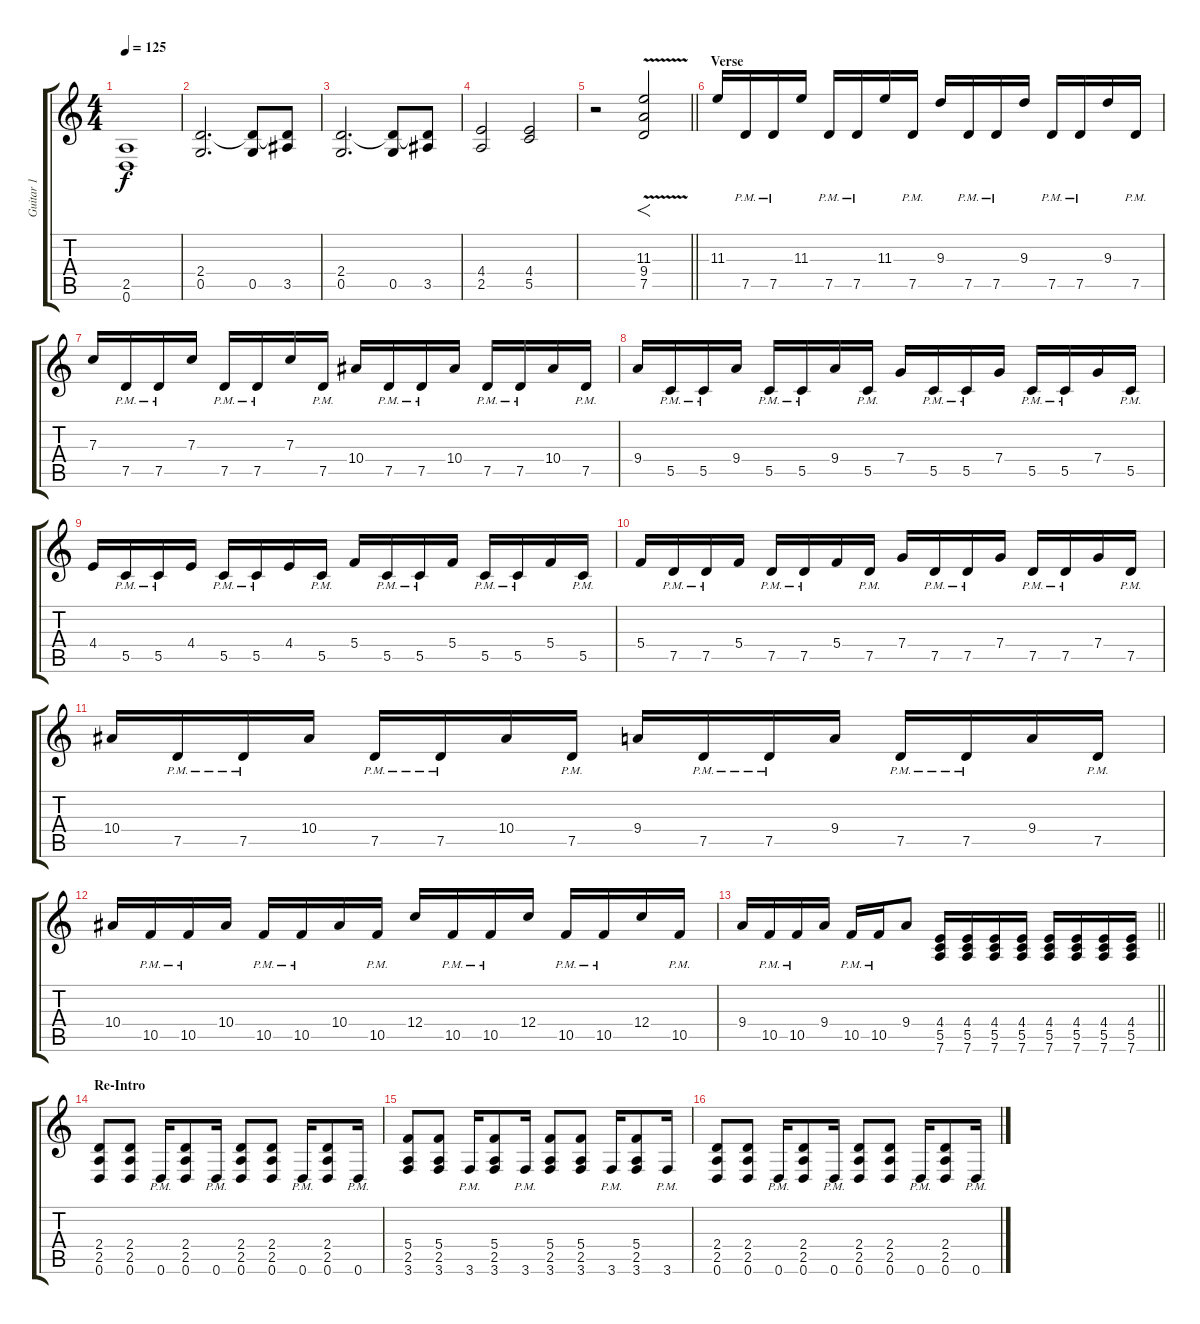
\track ("Guitar 1" "Guitar 1") {instrument distortionguitar}
\staff {score tabs}
\tuning (D4 A3 F3 C3 G2 D2) {hide}
\ts (4 4)
\tempo 125
\clef g2
\ks c
(2.5 0.6).1{dy f} |
(2.4 0.5).2{d} (2.4{t} 0.5).8 (2.4{t} 3.5).8 |
(2.4 0.5).2{d} (2.4{t} 0.5).8 (2.4{t} 3.5).8 |
(4.4 2.5).2 (4.4 5.5).2 |
\barLineRight lightlight
r.2 (11.3{v} 9.4 7.5).2{f} |
\section ("" "Verse")
11.3.16 7.5{pm}.16 7.5{pm}.16 11.3.16 7.5{pm}.16 7.5{pm}.16 11.3.16 7.5{pm}.16 9.3.16 7.5{pm}.16 7.5{pm}.16 9.3.16 7.5{pm}.16 7.5{pm}.16 9.3.16 7.5{pm}.16 |
7.3.16 7.5{pm}.16 7.5{pm}.16 7.3.16 7.5{pm}.16 7.5{pm}.16 7.3.16 7.5{pm}.16 10.4.16 7.5{pm}.16 7.5{pm}.16 10.4.16 7.5{pm}.16 7.5{pm}.16 10.4.16 7.5{pm}.16 |
9.4.16 5.5{pm}.16 5.5{pm}.16 9.4.16 5.5{pm}.16 5.5{pm}.16 9.4.16 5.5{pm}.16 7.4.16 5.5{pm}.16 5.5{pm}.16 7.4.16 5.5{pm}.16 5.5{pm}.16 7.4.16 5.5{pm}.16 |
4.4.16 5.5{pm}.16 5.5{pm}.16 4.4.16 5.5{pm}.16 5.5{pm}.16 4.4.16 5.5{pm}.16 5.4.16 5.5{pm}.16 5.5{pm}.16 5.4.16 5.5{pm}.16 5.5{pm}.16 5.4.16 5.5{pm}.16 |
5.4.16 7.5{pm}.16 7.5{pm}.16 5.4.16 7.5{pm}.16 7.5{pm}.16 5.4.16 7.5{pm}.16 7.4.16 7.5{pm}.16 7.5{pm}.16 7.4.16 7.5{pm}.16 7.5{pm}.16 7.4.16 7.5{pm}.16 |
10.4.16 7.5{pm}.16 7.5{pm}.16 10.4.16 7.5{pm}.16 7.5{pm}.16 10.4.16 7.5{pm}.16 9.4.16 7.5{pm}.16 7.5{pm}.16 9.4.16 7.5{pm}.16 7.5{pm}.16 9.4.16 7.5{pm}.16 |
10.4.16 10.5{pm}.16 10.5{pm}.16 10.4.16 10.5{pm}.16 10.5{pm}.16 10.4.16 10.5{pm}.16 12.4.16 10.5{pm}.16 10.5{pm}.16 12.4.16 10.5{pm}.16 10.5{pm}.16 12.4.16 10.5{pm}.16 |
\barLineRight lightlight
9.4.16 10.5{pm}.16 10.5{pm}.16 9.4.16 10.5{pm}.16 10.5{pm}.16 9.4.8 (4.4 5.5 7.6).16 (4.4 5.5 7.6).16 (4.4 5.5 7.6).16 (4.4 5.5 7.6).16 (4.4 5.5 7.6).16 (4.4 5.5 7.6).16 (4.4 5.5 7.6).16 (4.4 5.5 7.6).16 |
\section ("" "Re-Intro")
(2.4 2.5 0.6).8 (2.4 2.5 0.6).8 0.6{pm}.16 (2.4 2.5 0.6).8 0.6{pm}.16 (2.4 2.5 0.6).8 (2.4 2.5 0.6).8 0.6{pm}.16 (2.4 2.5 0.6).8 0.6{pm}.16 |
(5.4 2.5 3.6).8 (5.4 2.5 3.6).8 3.6{pm}.16 (5.4 2.5 3.6).8 3.6{pm}.16 (5.4 2.5 3.6).8 (5.4 2.5 3.6).8 3.6{pm}.16 (5.4 2.5 3.6).8 3.6{pm}.16 |
(2.4 2.5 0.6).8 (2.4 2.5 0.6).8 0.6{pm}.16 (2.4 2.5 0.6).8 0.6{pm}.16 (2.4 2.5 0.6).8 (2.4 2.5 0.6).8 0.6{pm}.16 (2.4 2.5 0.6).8 0.6{pm}.16
